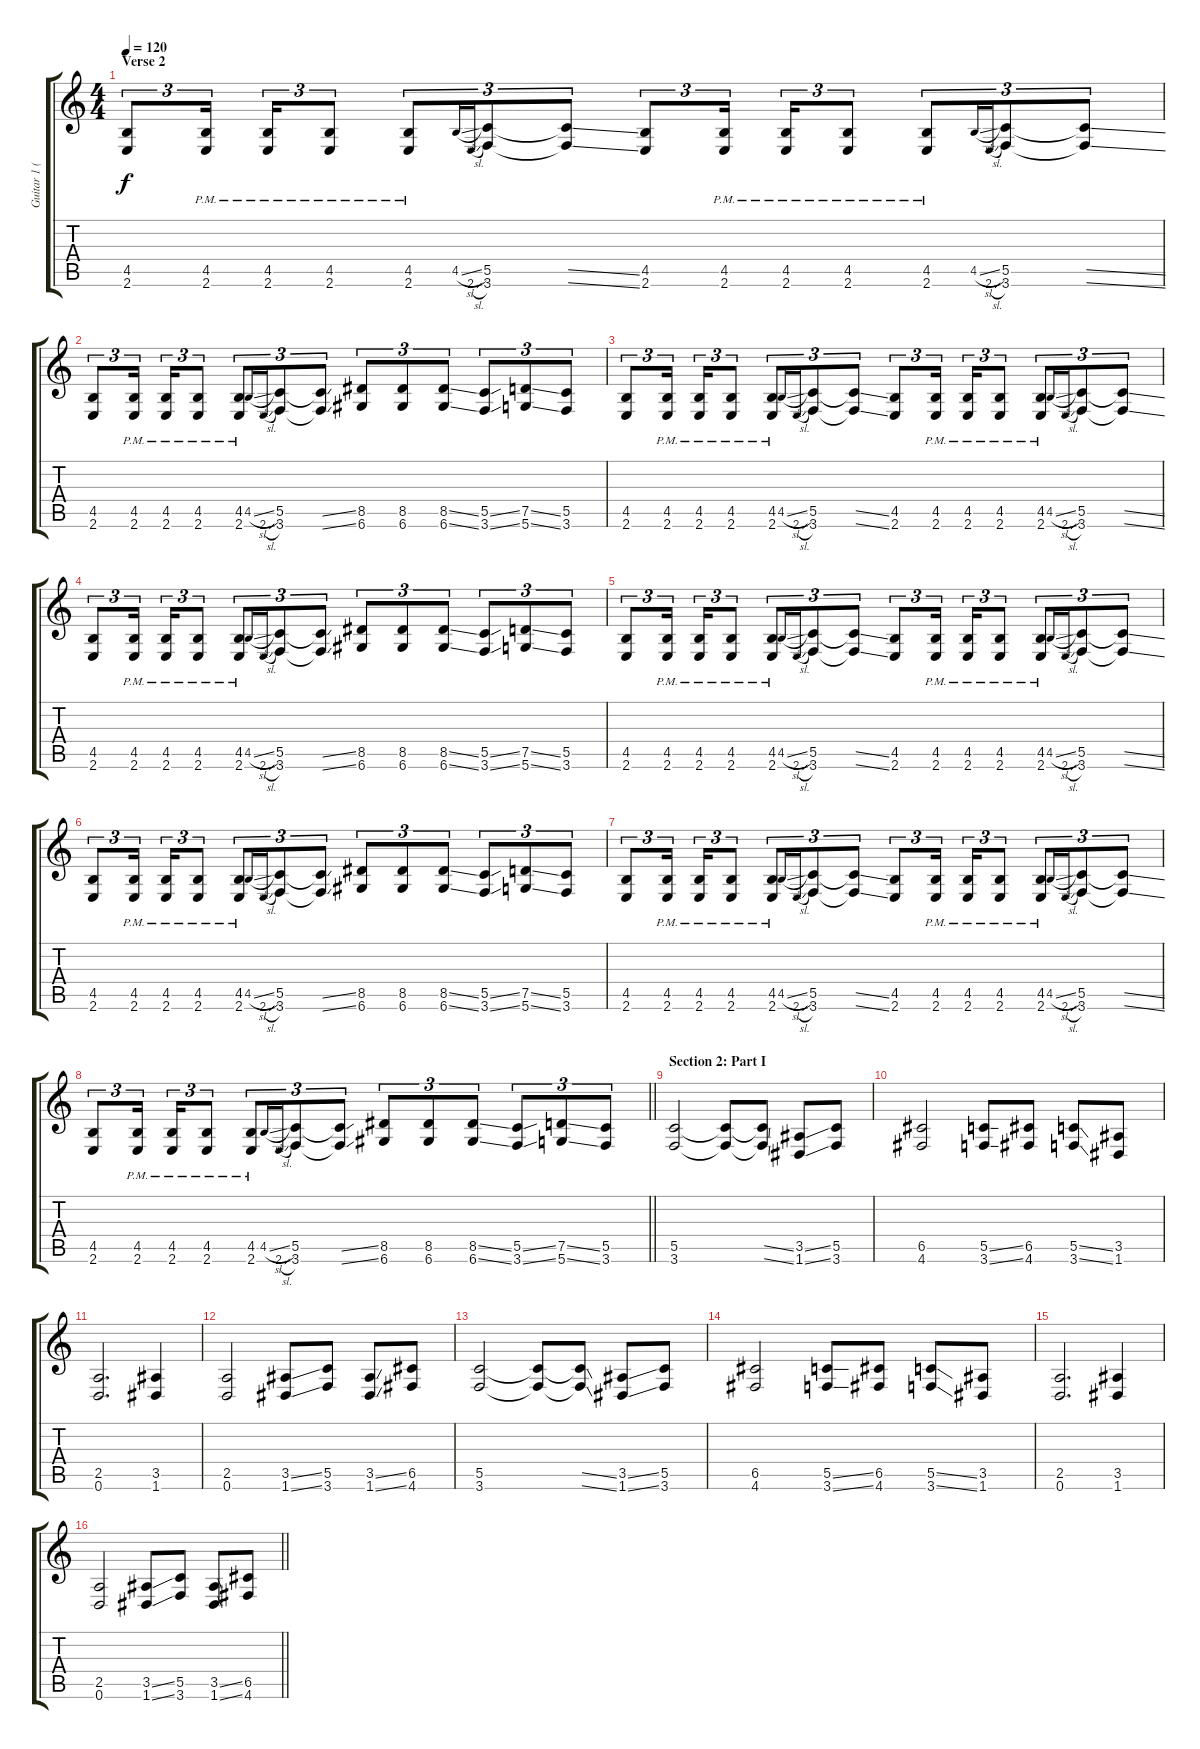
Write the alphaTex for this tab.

\track ("Guitar 1 (Distortion)" "Guitar 1 (") {instrument distortionguitar}
\staff {score tabs}
\tuning (D4 A3 F3 C3 G2 D2) {hide}
\ts (4 4)
\section ("" "Verse 2")
\tempo 120
\clef g2
\ks c
(4.5 2.6).8{tu (3 2) dy f} (4.5{pm} 2.6{pm}).16{tu (3 2) beam splitsecondary} (4.5{pm} 2.6{pm}).16{tu (3 2)} (4.5{pm} 2.6{pm}).8{tu (3 2)} (4.5{pm} 2.6{pm}).8{tu (3 2)} 4.5{sl}.16{gr onbeat} 2.6{sl}.16{gr onbeat} (5.5 3.6).8{tu (3 2)} (5.5{ss t} 3.6{ss t}).8{tu (3 2)} (4.5 2.6).8{tu (3 2)} (4.5{pm} 2.6{pm}).16{tu (3 2) beam splitsecondary} (4.5{pm} 2.6{pm}).16{tu (3 2)} (4.5{pm} 2.6{pm}).8{tu (3 2)} (4.5{pm} 2.6{pm}).8{tu (3 2)} 4.5{sl}.16{gr onbeat} 2.6{sl}.16{gr onbeat} (5.5 3.6).8{tu (3 2)} (5.5{ss t} 3.6{ss t}).8{tu (3 2)} |
(4.5 2.6).8{tu (3 2)} (4.5{pm} 2.6{pm}).16{tu (3 2) beam splitsecondary} (4.5{pm} 2.6{pm}).16{tu (3 2)} (4.5{pm} 2.6{pm}).8{tu (3 2)} (4.5{pm} 2.6{pm}).8{tu (3 2)} 4.5{sl}.16{gr onbeat} 2.6{sl}.16{gr onbeat} (5.5 3.6).8{tu (3 2)} (5.5{ss t} 3.6{ss t}).8{tu (3 2)} (8.5 6.6).8{tu (3 2)} (8.5 6.6).8{tu (3 2)} (8.5{ss} 6.6{ss}).8{tu (3 2)} (5.5{ss} 3.6{ss}).8{tu (3 2)} (7.5{ss} 5.6{ss}).8{tu (3 2)} (5.5 3.6).8{tu (3 2)} |
(4.5 2.6).8{tu (3 2)} (4.5{pm} 2.6{pm}).16{tu (3 2) beam splitsecondary} (4.5{pm} 2.6{pm}).16{tu (3 2)} (4.5{pm} 2.6{pm}).8{tu (3 2)} (4.5{pm} 2.6{pm}).8{tu (3 2)} 4.5{sl}.16{gr onbeat} 2.6{sl}.16{gr onbeat} (5.5 3.6).8{tu (3 2)} (5.5{ss t} 3.6{ss t}).8{tu (3 2)} (4.5 2.6).8{tu (3 2)} (4.5{pm} 2.6{pm}).16{tu (3 2) beam splitsecondary} (4.5{pm} 2.6{pm}).16{tu (3 2)} (4.5{pm} 2.6{pm}).8{tu (3 2)} (4.5{pm} 2.6{pm}).8{tu (3 2)} 4.5{sl}.16{gr onbeat} 2.6{sl}.16{gr onbeat} (5.5 3.6).8{tu (3 2)} (5.5{ss t} 3.6{ss t}).8{tu (3 2)} |
(4.5 2.6).8{tu (3 2)} (4.5{pm} 2.6{pm}).16{tu (3 2) beam splitsecondary} (4.5{pm} 2.6{pm}).16{tu (3 2)} (4.5{pm} 2.6{pm}).8{tu (3 2)} (4.5{pm} 2.6{pm}).8{tu (3 2)} 4.5{sl}.16{gr onbeat} 2.6{sl}.16{gr onbeat} (5.5 3.6).8{tu (3 2)} (5.5{ss t} 3.6{ss t}).8{tu (3 2)} (8.5 6.6).8{tu (3 2)} (8.5 6.6).8{tu (3 2)} (8.5{ss} 6.6{ss}).8{tu (3 2)} (5.5{ss} 3.6{ss}).8{tu (3 2)} (7.5{ss} 5.6{ss}).8{tu (3 2)} (5.5 3.6).8{tu (3 2)} |
(4.5 2.6).8{tu (3 2)} (4.5{pm} 2.6{pm}).16{tu (3 2) beam splitsecondary} (4.5{pm} 2.6{pm}).16{tu (3 2)} (4.5{pm} 2.6{pm}).8{tu (3 2)} (4.5{pm} 2.6{pm}).8{tu (3 2)} 4.5{sl}.16{gr onbeat} 2.6{sl}.16{gr onbeat} (5.5 3.6).8{tu (3 2)} (5.5{ss t} 3.6{ss t}).8{tu (3 2)} (4.5 2.6).8{tu (3 2)} (4.5{pm} 2.6{pm}).16{tu (3 2) beam splitsecondary} (4.5{pm} 2.6{pm}).16{tu (3 2)} (4.5{pm} 2.6{pm}).8{tu (3 2)} (4.5{pm} 2.6{pm}).8{tu (3 2)} 4.5{sl}.16{gr onbeat} 2.6{sl}.16{gr onbeat} (5.5 3.6).8{tu (3 2)} (5.5{ss t} 3.6{ss t}).8{tu (3 2)} |
(4.5 2.6).8{tu (3 2)} (4.5{pm} 2.6{pm}).16{tu (3 2) beam splitsecondary} (4.5{pm} 2.6{pm}).16{tu (3 2)} (4.5{pm} 2.6{pm}).8{tu (3 2)} (4.5{pm} 2.6{pm}).8{tu (3 2)} 4.5{sl}.16{gr onbeat} 2.6{sl}.16{gr onbeat} (5.5 3.6).8{tu (3 2)} (5.5{ss t} 3.6{ss t}).8{tu (3 2)} (8.5 6.6).8{tu (3 2)} (8.5 6.6).8{tu (3 2)} (8.5{ss} 6.6{ss}).8{tu (3 2)} (5.5{ss} 3.6{ss}).8{tu (3 2)} (7.5{ss} 5.6{ss}).8{tu (3 2)} (5.5 3.6).8{tu (3 2)} |
(4.5 2.6).8{tu (3 2)} (4.5{pm} 2.6{pm}).16{tu (3 2) beam splitsecondary} (4.5{pm} 2.6{pm}).16{tu (3 2)} (4.5{pm} 2.6{pm}).8{tu (3 2)} (4.5{pm} 2.6{pm}).8{tu (3 2)} 4.5{sl}.16{gr onbeat} 2.6{sl}.16{gr onbeat} (5.5 3.6).8{tu (3 2)} (5.5{ss t} 3.6{ss t}).8{tu (3 2)} (4.5 2.6).8{tu (3 2)} (4.5{pm} 2.6{pm}).16{tu (3 2) beam splitsecondary} (4.5{pm} 2.6{pm}).16{tu (3 2)} (4.5{pm} 2.6{pm}).8{tu (3 2)} (4.5{pm} 2.6{pm}).8{tu (3 2)} 4.5{sl}.16{gr onbeat} 2.6{sl}.16{gr onbeat} (5.5 3.6).8{tu (3 2)} (5.5{ss t} 3.6{ss t}).8{tu (3 2)} |
\barLineRight lightlight
(4.5 2.6).8{tu (3 2)} (4.5{pm} 2.6{pm}).16{tu (3 2) beam splitsecondary} (4.5{pm} 2.6{pm}).16{tu (3 2)} (4.5{pm} 2.6{pm}).8{tu (3 2)} (4.5{pm} 2.6{pm}).8{tu (3 2)} 4.5{sl}.16{gr onbeat} 2.6{sl}.16{gr onbeat} (5.5 3.6).8{tu (3 2)} (5.5{ss t} 3.6{ss t}).8{tu (3 2)} (8.5 6.6).8{tu (3 2)} (8.5 6.6).8{tu (3 2)} (8.5{ss} 6.6{ss}).8{tu (3 2)} (5.5{ss} 3.6{ss}).8{tu (3 2)} (7.5{ss} 5.6{ss}).8{tu (3 2)} (5.5 3.6).8{tu (3 2)} |
\section ("" "Section 2: Part I")
(5.5 3.6).2 (5.5{t} 3.6{t}).8 (5.5{ss t} 3.6{ss t}).8 (3.5{ss} 1.6{ss}).8 (5.5 3.6).8 |
(6.5 4.6).2 (5.5{ss} 3.6{ss}).8 (6.5 4.6).8 (5.5{ss} 3.6{ss}).8 (3.5 1.6).8 |
(2.5 0.6).2{d} (3.5 1.6).4 |
(2.5 0.6).2 (3.5{ss} 1.6{ss}).8 (5.5 3.6).8 (3.5{ss} 1.6{ss}).8 (6.5 4.6).8 |
(5.5 3.6).2 (5.5{t} 3.6{t}).8 (5.5{ss t} 3.6{ss t}).8 (3.5{ss} 1.6{ss}).8 (5.5 3.6).8 |
(6.5 4.6).2 (5.5{ss} 3.6{ss}).8 (6.5 4.6).8 (5.5{ss} 3.6{ss}).8 (3.5 1.6).8 |
(2.5 0.6).2{d} (3.5 1.6).4 |
\barLineRight lightlight
(2.5 0.6).2 (3.5{ss} 1.6{ss}).8 (5.5 3.6).8 (3.5{ss} 1.6{ss}).8 (6.5 4.6).8
